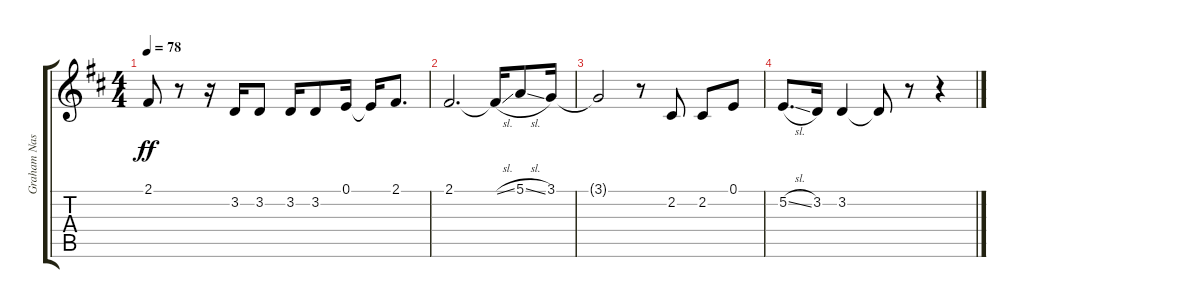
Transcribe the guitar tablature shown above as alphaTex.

\track ("Graham Nash (vocal)" "Graham Nas") {instrument tenorsax}
\staff {score tabs}
\tuning (E4 B3 G3 D3 A2 E2) {hide}
\ts (4 4)
\tempo 78
\clef g2
\ks d
2.1.8{dy ff} r.8 r.16 3.2.16 3.2.8 3.2.16 3.2.8 0.1.16 0.1{t}.16 2.1.8{d} |
2.1.2{d} 2.1{sl t}.16 5.1{sl}.8 3.1.16 |
3.1{t}.2 r.8 2.2.8 2.2.8 0.1.8 |
5.2{sl}.8{d} 3.2.16 3.2.4 3.2{t}.8 r.8 r.4
